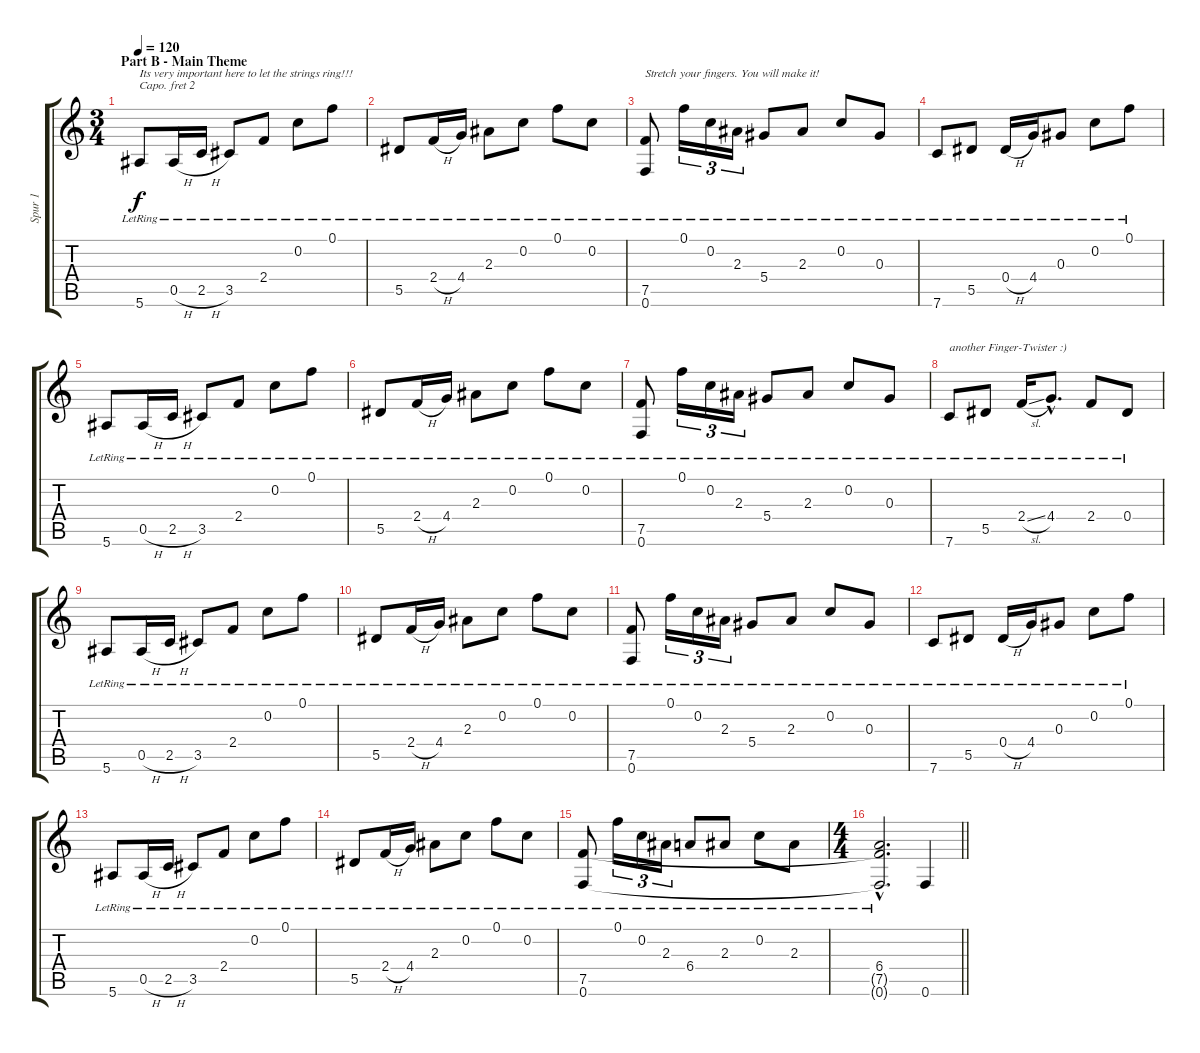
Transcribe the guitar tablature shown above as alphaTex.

\track ("Spur 1" "Spur 1") {instrument acousticguitarsteel}
\staff {score tabs}
\capo 2
\tuning (Eb4 Bb3 Gb3 Db3 Ab2 Eb2) {hide}
\ts (3 4)
\section ("" "Part B - Main Theme")
\tempo 120
\clef g2
\ks c
5.6{lr}.8{txt "Its very important here to let the strings ring!!!" dy f} 0.5{h lr}.16 2.5{h lr}.16 3.5{lr}.8 2.4{lr}.8 0.2{lr}.8 0.1{lr}.8 |
5.5{lr}.8 2.4{h lr}.16 4.4{lr}.16 2.3{lr}.8 0.2{lr}.8 0.1{lr}.8 0.2{lr}.8 |
(7.5{lr} 0.6{lr}).8{txt "Stretch your fingers. You will make it!"} 0.1{lr}.16{tu (3 2)} 0.2{lr}.16{tu (3 2)} 2.3{lr}.16{tu (3 2)} 5.4{lr}.8 2.3{lr}.8 0.2{lr}.8 0.3{lr}.8 |
7.6{lr}.8 5.5{lr}.8 0.4{h lr}.16 4.4{lr}.16 0.3{lr}.8 0.2{lr}.8 0.1{lr}.8 |
5.6{lr}.8 0.5{h lr}.16 2.5{h lr}.16 3.5{lr}.8 2.4{lr}.8 0.2{lr}.8 0.1{lr}.8 |
5.5{lr}.8 2.4{h lr}.16 4.4{lr}.16 2.3{lr}.8 0.2{lr}.8 0.1{lr}.8 0.2{lr}.8 |
(7.5{lr} 0.6{lr}).8 0.1{lr}.16{tu (3 2)} 0.2{lr}.16{tu (3 2)} 2.3{lr}.16{tu (3 2)} 5.4{lr}.8 2.3{lr}.8 0.2{lr}.8 0.3{lr}.8 |
7.6{lr}.8{txt "another Finger-Twister :)"} 5.5{lr}.8 2.4{sl lr}.16 4.4{hac lr}.8{d} 2.4{lr}.8 0.4{lr}.8 |
5.6{lr}.8 0.5{h lr}.16 2.5{h lr}.16 3.5{lr}.8 2.4{lr}.8 0.2{lr}.8 0.1{lr}.8 |
5.5{lr}.8 2.4{h lr}.16 4.4{lr}.16 2.3{lr}.8 0.2{lr}.8 0.1{lr}.8 0.2{lr}.8 |
(7.5{lr} 0.6{lr}).8 0.1{lr}.16{tu (3 2)} 0.2{lr}.16{tu (3 2)} 2.3{lr}.16{tu (3 2)} 5.4{lr}.8 2.3{lr}.8 0.2{lr}.8 0.3{lr}.8 |
7.6{lr}.8 5.5{lr}.8 0.4{h lr}.16 4.4{lr}.16 0.3{lr}.8 0.2{lr}.8 0.1{lr}.8 |
5.6{lr}.8 0.5{h lr}.16 2.5{h lr}.16 3.5{lr}.8 2.4{lr}.8 0.2{lr}.8 0.1{lr}.8 |
5.5{lr}.8 2.4{h lr}.16 4.4{lr}.16 2.3{lr}.8 0.2{lr}.8 0.1{lr}.8 0.2{lr}.8 |
(7.5{lr} 0.6{lr}).8 0.1{lr}.16{tu (3 2)} 0.2{lr}.16{tu (3 2)} 2.3{lr}.16{tu (3 2)} 6.4{lr}.8 2.3{lr}.8 0.2{lr}.8 2.3{lr}.8 |
\ts (4 4)
\barLineRight lightlight
(6.4{hac lr} 7.5{hac t} 0.6{hac t}).2{d} 0.6.4
